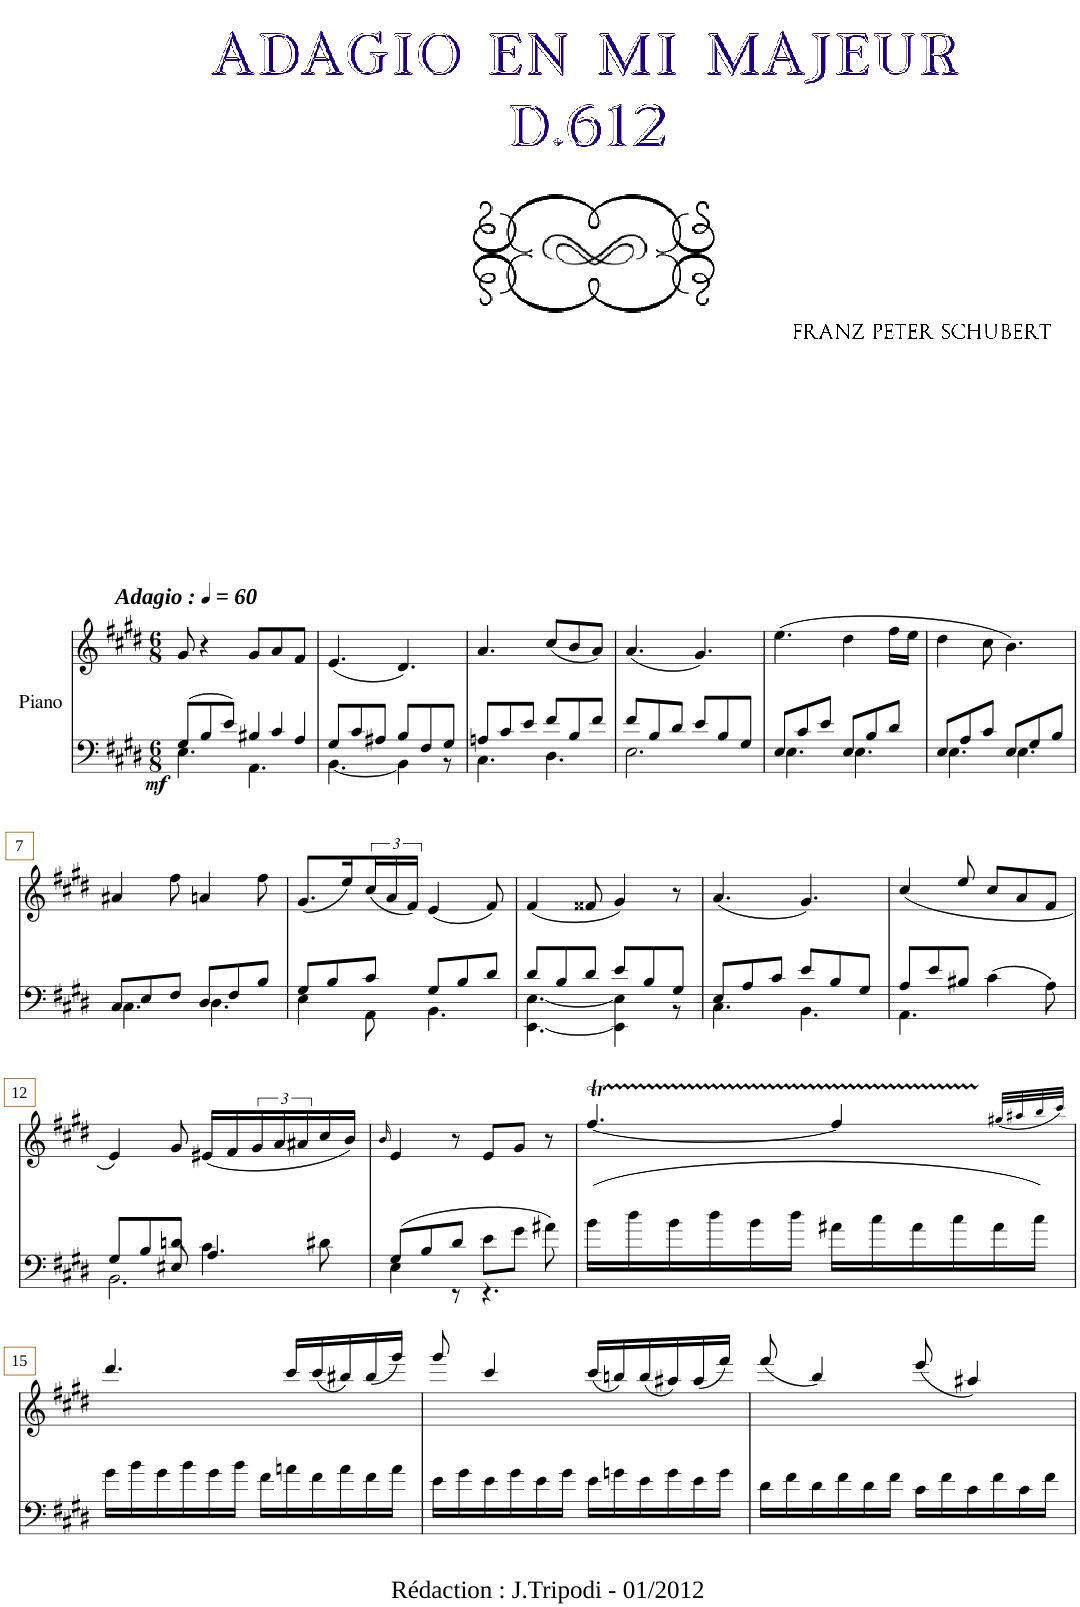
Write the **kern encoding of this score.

**kern	**kern	**dynam
*part1	*part1	*part1
*staff2	*staff1	*staff1/2
*I"Piano	*	*
*I'Pno	*	*
*clefF4	*clefG2	*
*k[f#c#g#d#]	*k[f#c#g#d#]	*
*M6/8	*M6/8	*
*MM60	*MM60	*
=1	=1	=1
*^	*	*
!	!	!LO:TX:a:Bi:t=Adagio &colon;	!
!	!	!	!LO:DY:b=2
8G#/L	4.E\	8g#/	mf
8B/	.	4r	.
8e/J	.	.	.
8B#X/L	4.AA\	8g#/L	.
8c#/	.	8a/	.
8A/J	.	8f#/J	.
=2	=2	=2	=2
8G#/L	[4.BB\	(4.e/	.
8c#/	.	.	.
8A#X/J	.	.	.
8B/L	4BB\]	4.d#/)	.
8F#/	.	.	.
8G#/J	8r	.	.
=3	=3	=3	=3
8An/L	4.C#\	4.a/	.
8c#/	.	.	.
8e/J	.	.	.
8f#/L	4.D#\	(8cc#/L	.
8B/	.	8b/	.
8f#/J	.	8a/J)	.
=4	=4	=4	=4
8f#/L	2.E\	(4.a/	.
8B/	.	.	.
8d#/J	.	.	.
8e/L	.	4.g#/)	.
8B/	.	.	.
8G#/J	.	.	.
=5	=5	=5	=5
8E/L	4.E\	(4.ee\	.
8c#/	.	.	.
8e/J	.	.	.
8E/L	4.E\	4dd#\	.
8B/	.	.	.
8d#/J	.	16ff#\LL	.
.	.	16ee\JJ	.
=6	=6	=6	=6
8E/L	4.E\	4dd#\	.
8A/	.	.	.
8c#/J	.	8cc#\	.
8E/L	4.E\	4.b\)	.
8G#/	.	.	.
8B/J	.	.	.
!!LO:LB:g=z
=7	=7	=7	=7
8C#/L	4.C#\	4a#X/	.
8E/	.	.	.
8F#/J	.	8ff#\	.
8D#/L	4.D#\	4an/	.
8F#/	.	.	.
8B/J	.	8ff#\	.
=8	=8	=8	=8
8G#/L	4E\	(8.g#/L	.
8B/	.	.	.
.	.	16ee/L)	.
8c#/J	8AA\	(24cc#/	.
.	.	24a/	.
.	.	24f#/JJ)	.
8G#/L	4.BB\	(4e/	.
8B/	.	.	.
8d#/J	.	8f#/)	.
=9	=9	=9	=9
8d#/L	[4.EE\ [4.E\	(4f#/	.
8B/	.	.	.
8d#/J	.	8f##X/	.
8e/L	4EE\] 4E\]	4g#/)	.
8B/	.	.	.
8G#/J	8r	8r	.
=10	=10	=10	=10
8E/L	4.C#\	(4.a/	.
8A/	.	.	.
8c#/J	.	.	.
8e/L	4.BB\	4.g#/)	.
8B/	.	.	.
8G#/J	.	.	.
=11	=11	=11	=11
8A/L	4.AA\	(4cc#/	.
8e/	.	.	.
8B#X/J	.	8ee/	.
4c#\	8ryy	8cc#/L	.
.	4ryy	8a/	.
8A\	.	8f#/J	.
!!LO:LB:g=z
=12	=12	=12	=12
*	*^	*	*
8G#/L	2.BB\	4ryy	4e/)	.
8B/	.	.	.	.
8dn/J	.	8E#X/	8g#/	.
4c#\	.	4.A/	(16e#X/LL	.
.	.	.	16f#/	.
.	.	.	24g#/	.
.	.	.	24a/	.
.	.	.	24a#X/	.
8d#X\	.	.	16cc#/	.
.	.	.	16b/JJ)	.
*v	*v	*v	*	*
=13	=13	=13
.	16qb/	.
*^	*	*
8G#/L	4E\	4e/	.
8B/	.	.	.
8d#/J	8r	8r	.
8e\L	4.r	8e/L	.
8g#\J	.	8g#/J	.
8a#X\	.	8r	.
*v	*v	*	*
=14	=14	=14
*	*^	*
16b\LL	[4.ff#T/	32ryy	.
.	.	32gg#	.
16dd#\	.	32ff#	.
.	.	32gg#	.
16b\	.	32ff#	.
.	.	32gg#	.
16dd#\	.	32ff#	.
.	.	32gg#	.
16b\	.	32ff#	.
.	.	32gg#	.
16dd#\JJ	.	32ff#	.
.	.	32gg#	.
16a#X\LL	4ff#TTT/]	32ff#	.
.	.	32gg#	.
16cc#\	.	32ff#	.
.	.	32gg#	.
16a#\	.	32ff#	.
.	.	32gg#	.
16cc#\	.	32ff#	.
.	.	32ggn	.
16a#\	(32gg#X!/LLL	8ryy	.
.	32aa#X!/	.	.
16cc#\JJ	32bb!/	.	.
.	32ccc#!/JJJ)	.	.
*	*v	*v	*
!!LO:LB:g=z
=15	=15	=15
16g#\LL	4.ddd#/	.
16b\	.	.
16g#\	.	.
16b\	.	.
16g#\	.	.
16b\JJ	.	.
16f#\LL	16ryy	.
16an\	16ccc#/LL	.
16f#\	(16ccc#/	.
16a\	16bb#X/)	.
16f#\	(16bb#X/	.
16a\JJ	16ggg#/JJ)	.
=16	=16	=16
16e\LL	8ggg#/	.
16g#\	.	.
16e\	4ccc#/	.
16g#\	.	.
16e\	.	.
16g#\JJ	.	.
16e\LL	(16ccc#/LL	.
16gn\	16bbn/)	.
16e\	(16bb/	.
16g\	16aa#X/)	.
16e\	(16aa#/	.
16g\JJ	16fff#/JJ)	.
=17	=17	=17
16d#\LL	(8fff#/	.
16f#\	.	.
16d#\	4bb/)	.
16f#\	.	.
16d#\	.	.
16f#\JJ	.	.
16c#\LL	(8eee/	.
16f#\	.	.
16c#\	4aa#X/)	.
16f#\	.	.
16c#\	.	.
16f#\JJ	.	.
=	=	=
*-	*-	*-
